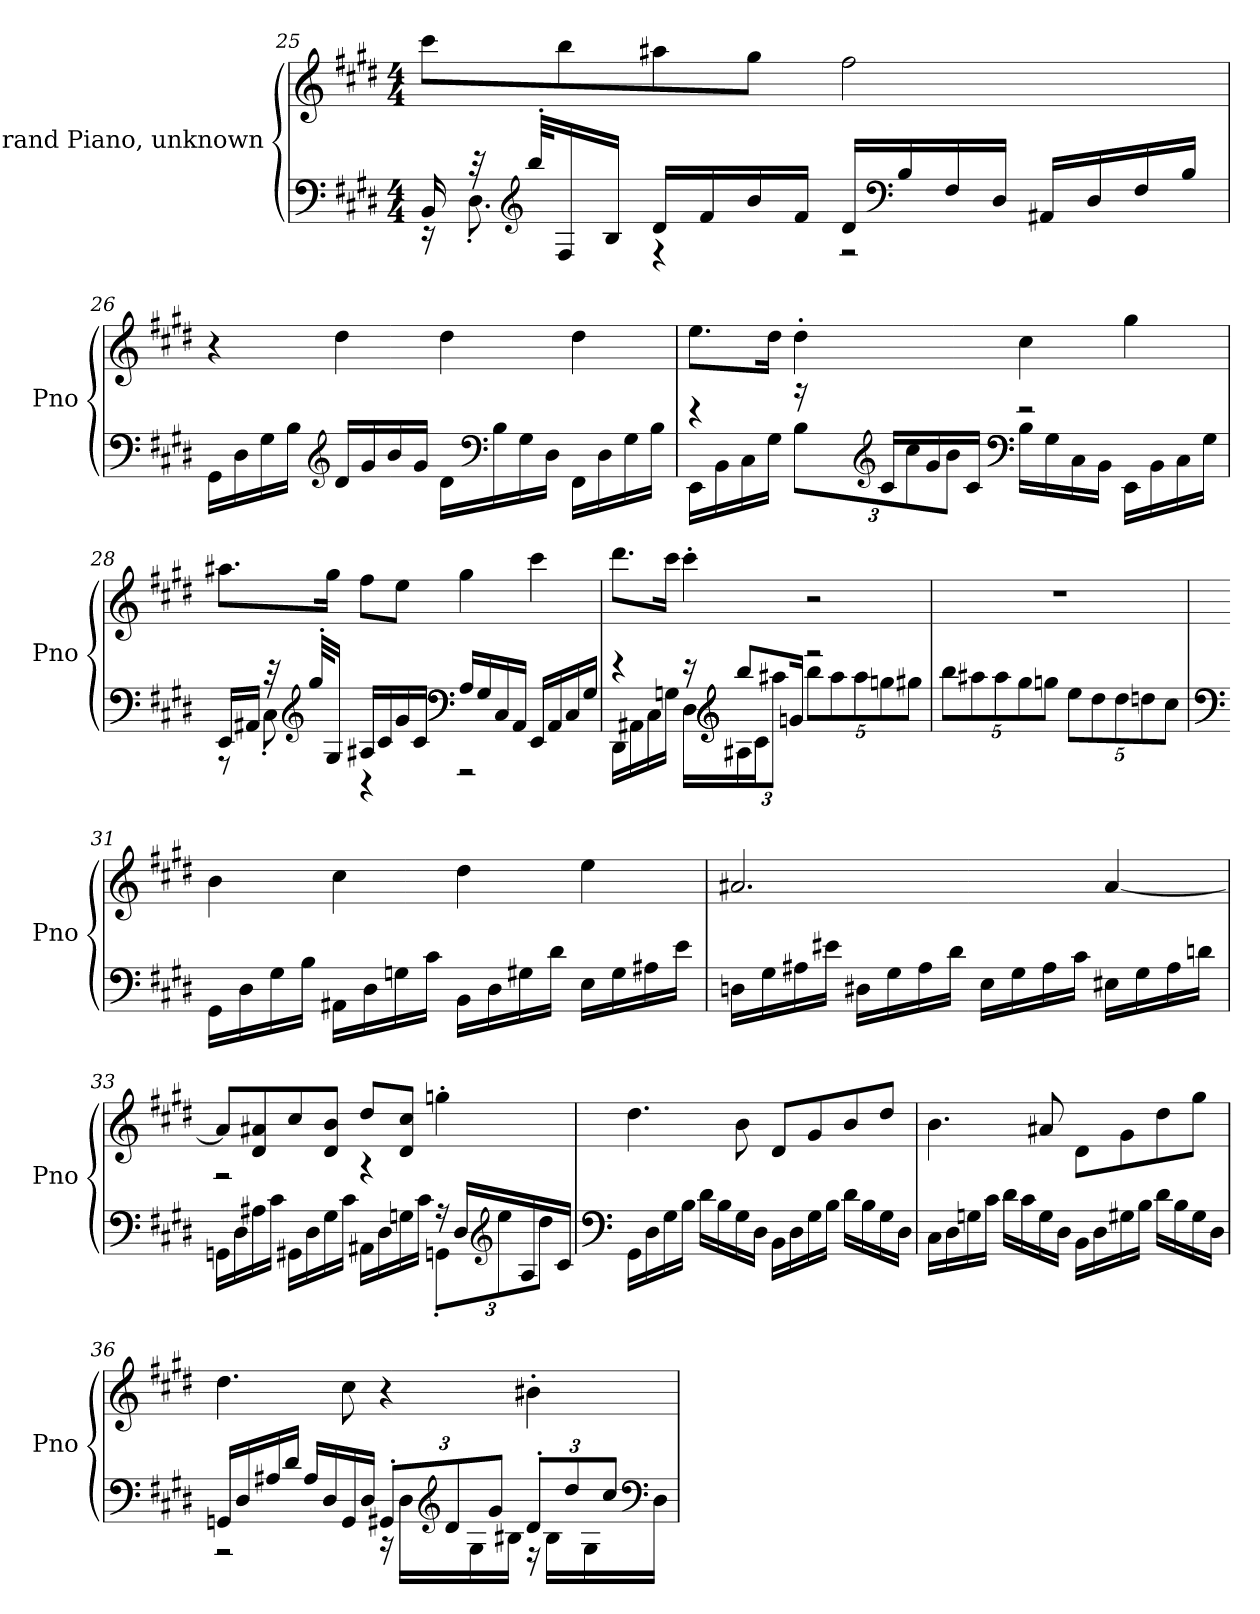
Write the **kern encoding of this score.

**kern	**kern
*part1	*part1
*staff2	*staff1
*I"Grand Piano, unknown	*
*I'Pno	*
*clefF4	*clefG2
*k[f#c#g#d#]	*k[f#c#g#d#]
*M4/4	*M4/4
=25	=25
*^	*
16BB/	16r	8ccc#\L
32r	8.D#'\	.
*clefG2	*	*
32bb'/KLL	.	.
16F#/	.	8bb\
16B/JJ	.	.
16d#/LL	4r	8aa#X\
16f#/	.	.
16b/	.	8gg#\J
16f#/JJ	.	.
16d#/LL	2r	2ff#\
*clefF4	*	*
16B/	.	.
16F#/	.	.
16D#/JJ	.	.
16AA#X/LL	.	.
16D#/	.	.
16F#/	.	.
16B/JJ	.	.
*v	*v	*
!!LO:LB:g=z
=26	=26
16GG#\LL	4r
16D#\	.
16G#\	.
16B\JJ	.
*clefG2	*
16d#/LL	4dd#\
16g#/	.
16b/	.
16g#/JJ	.
16d#\LL	4dd#\
*clefF4	*
16B\	.
16G#\	.
16D#\JJ	.
16FF#\LL	4dd#\
16D#\	.
16G#\	.
16B\JJ	.
=27	=27
*^	*
4r	16EE\LL	8.ee\L
.	16BB\	.
.	16C#\	.
.	16G#\JJ	16dd#\Jk
*	*Xbrackettup	*
16r	12B\L	4dd#'\
*clefG2	*	*
16c#/LL	.	.
.	12cc#\	.
16g#/	.	.
.	12b\J	.
16c#/JJ	.	.
*clefF4	*	*
2r	16B\LL	4cc#\
.	16G#\	.
.	16C#\	.
.	16BB\JJ	.
.	16EE\LL	4gg#\
.	16BB\	.
.	16C#\	.
.	16G#\JJ	.
!!LO:LB:g=z
=28	=28	=28
16EE/LL	8r	8.aa#X\L
16AA#X/JJ	.	.
32r	8C#'\	.
*clefG2	*	*
32gg#'/KLL	.	.
16G#/JJ	.	16gg#\Jk
16A#X/LL	4r	8ff#\L
16c#/	.	.
16g#/	.	8ee\J
16c#/JJ	.	.
*clefF4	*	*
16A#/LL	2r	4gg#\
16G#/	.	.
16C#/	.	.
16AA#/JJ	.	.
16EE/LL	.	4ccc#\
16AA#/	.	.
16C#/	.	.
16G#/JJ	.	.
!!LO:LB:g=z
=29	=29	=29
4r	16DD#\LL	8.ddd#\L
.	16AA#X\	.
.	16C#\	.
.	16Gn\JJ	16ccc#\Jk
16r	16D#\LL	4ccc#'\
*clefG2	*	*
8bb/L	16A#X\	.
.	24c#\J	.
.	12aa#X\J	.
16gn/Jk	.	.
2r	10bb\L	2r
.	10aa#\	.
.	10aa#\	.
.	10ggn\	.
.	10gg#X\J	.
*v	*v	*
=30	=30
10bb\L	1r
10aa#X\	.
10aa#\	.
10gg#\	.
10ggn\J	.
10ee\L	.
10dd#\	.
10dd#\	.
10ddn\	.
10cc#\J	.
!!LO:LB:g=z
=31	=31
*clefF4	*
16GG#\LL	4b\
16D#\	.
16G#\	.
16B\JJ	.
16AA#X\LL	4cc#\
16D#\	.
16Gn\	.
16c#\JJ	.
16BB\LL	4dd#\
16D#\	.
16G#X\	.
16d#\JJ	.
16E\LL	4ee\
16G#\	.
16A#X\	.
16e\JJ	.
=32	=32
16Dn\LL	2.a#X/
16G#\	.
16A#X\	.
16e#X\JJ	.
16D#X\LL	.
16G#\	.
16A#\	.
16d#\JJ	.
16E\LL	.
16G#\	.
16A#\	.
16c#\JJ	.
16E#X\LL	[4a#/
16G#\	.
16A#\	.
16dn\JJ	.
!!LO:LB:g=z
=33	=33
*^	*
2r	16GGn\LL	8a#/L]
.	16D#\	.
.	16A#X\	8d#/ 8a#X/
.	16c#\JJ	.
.	16GG#X\LL	8cc#/
.	16D#\	.
.	16G#\	8d#/ 8b/J
.	16c#\JJ	.
4r	16AA#X\LL	8dd#/L
.	16D#\	.
.	16Gn\	8d#/ 8cc#/J
.	16c#\JJ	.
16r	12GGn'\L	4ggn'\
16D#/LL	.	.
*clefG2	*	*
.	12ee\	.
16A#/	.	.
.	12dd#\J	.
16c#/JJ	.	.
*v	*v	*
=34	=34
*clefF4	*
16GG#\LL	4.dd#\
16D#\	.
16G#\	.
16B\JJ	.
16d#\LL	.
16B\	.
16G#\	8b\
16D#\JJ	.
16BB\LL	8d#/L
16D#\	.
16G#\	8g#/
16B\JJ	.
16d#\LL	8b/
16B\	.
16G#\	8dd#/J
16D#\JJ	.
!!LO:PB:g=z
=35	=35
16C#\LL	4.b\
16D#\	.
16Gn\	.
16c#\JJ	.
16d#\LL	.
16c#\	.
16G\	8a#X/
16D#\JJ	.
16BB\LL	8d#\L
16D#\	.
16G#X\	8g#\
16B\JJ	.
16d#\LL	8dd#\
16B\	.
16G#\	8gg#\J
16D#\JJ	.
=36	=36
*^	*
16GGn/LL	2r	4.dd#\
16D#/	.	.
16A#X/	.	.
16d#/JJ	.	.
16A#/LL	.	.
16D#/	.	.
16GG/	.	8cc#\
16D#/JJ	.	.
12GG#X'/L	16r	4r
.	16D#\LL	.
*clefG2	*	*
12d#/	.	.
.	16G#\	.
12g#/J	.	.
.	16B#X\JJ	.
12d#'/L	16r	4b#X'\
.	16B#\LL	.
12dd#/	.	.
.	16G#\	.
12cc#/J	.	.
*clefF4	*	*
.	16D#\JJ	.
*v	*v	*
=	=
*-	*-
